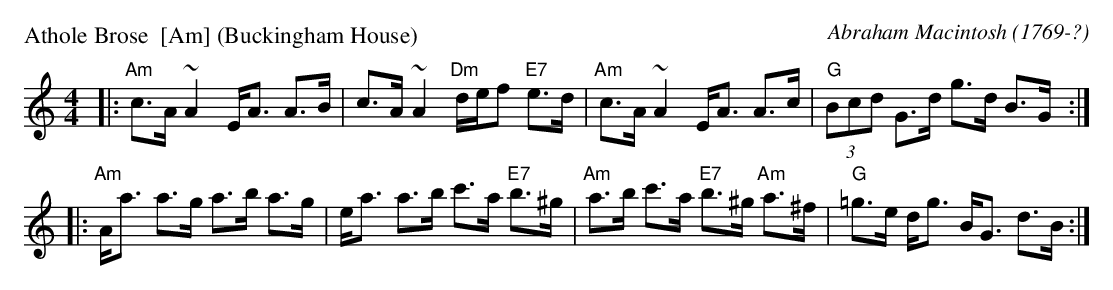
X:1
P: Athole Brose  [Am] (Buckingham House)
C: Abraham Macintosh (1769-?)
M: 4/4
L: 1/8
K: Am
|: "Am"c>A ~A2 E<A A>B | c>A ~A2 "Dm"d/e/f "E7"e>d  \
|  "Am"c>A ~A2 E<A A>c | "G"(3Bcd G>d g>d B>G :|
|: "Am"A<a a>g a>b a>g | e<a a>b c'>a "E7"b>^g \
|  "Am"a>b c'>a "E7"b>^g "Am"a>^f | "G"=g>e d<g B<G d>B :|
